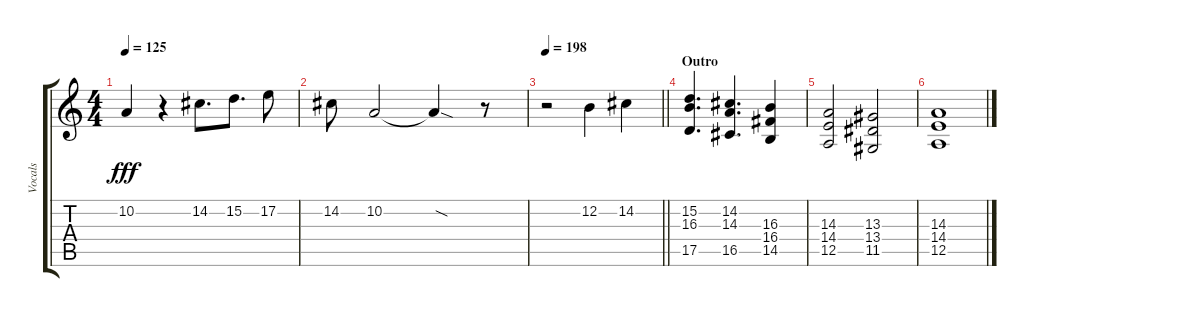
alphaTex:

\track ("Vocals" "Vocals") {instrument altosax}
\staff {score tabs}
\tuning (E4 B3 G3 D3 A2 E2) {hide}
\ts (4 4)
\tempo 125
\clef g2
\ks c
10.2.4{dy fff} r.4 14.2.8{d} 15.2.8{d} 17.2.8 |
14.2.8 10.2.2 10.2{sod t}.4 r.8 |
\tempo 198
\barLineRight lightlight
r.2 12.2.4 14.2.4 |
\section ("" "Outro")
(15.2 16.3 17.5).4{d} (14.2 14.3 16.5).4{d} (16.3 16.4 14.5).4 |
(14.3 14.4 12.5).2 (13.3 13.4 11.5).2 |
(14.3 14.4 12.5).1
